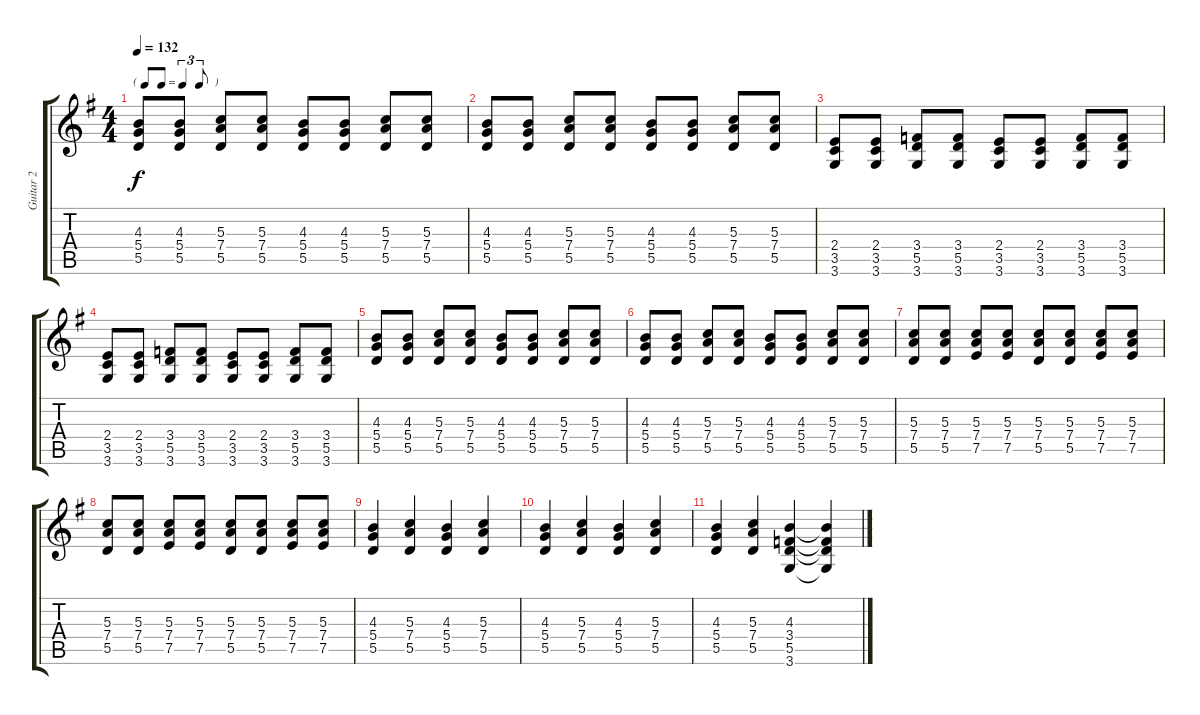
\track ("Guitar 2" "Guitar 2") {instrument acousticguitarsteel}
\staff {score tabs}
\tuning (E4 B3 G3 D3 A2 E2) {hide}
\ts (4 4)
\tf triplet8th
\tempo 132
\clef g2
\ks g
(4.3 5.4 5.5).8{dy f} (4.3 5.4 5.5).8 (5.3 7.4 5.5).8 (5.3 7.4 5.5).8 (4.3 5.4 5.5).8 (4.3 5.4 5.5).8 (5.3 7.4 5.5).8 (5.3 7.4 5.5).8 |
(4.3 5.4 5.5).8 (4.3 5.4 5.5).8 (5.3 7.4 5.5).8 (5.3 7.4 5.5).8 (4.3 5.4 5.5).8 (4.3 5.4 5.5).8 (5.3 7.4 5.5).8 (5.3 7.4 5.5).8 |
(2.4 3.5 3.6).8 (2.4 3.5 3.6).8 (3.4 5.5 3.6).8 (3.4 5.5 3.6).8 (2.4 3.5 3.6).8 (2.4 3.5 3.6).8 (3.4 5.5 3.6).8 (3.4 5.5 3.6).8 |
(2.4 3.5 3.6).8 (2.4 3.5 3.6).8 (3.4 5.5 3.6).8 (3.4 5.5 3.6).8 (2.4 3.5 3.6).8 (2.4 3.5 3.6).8 (3.4 5.5 3.6).8 (3.4 5.5 3.6).8 |
(4.3 5.4 5.5).8 (4.3 5.4 5.5).8 (5.3 7.4 5.5).8 (5.3 7.4 5.5).8 (4.3 5.4 5.5).8 (4.3 5.4 5.5).8 (5.3 7.4 5.5).8 (5.3 7.4 5.5).8 |
(4.3 5.4 5.5).8 (4.3 5.4 5.5).8 (5.3 7.4 5.5).8 (5.3 7.4 5.5).8 (4.3 5.4 5.5).8 (4.3 5.4 5.5).8 (5.3 7.4 5.5).8 (5.3 7.4 5.5).8 |
(5.3 7.4 5.5).8 (5.3 7.4 5.5).8 (5.3 7.4 7.5).8 (5.3 7.4 7.5).8 (5.3 7.4 5.5).8 (5.3 7.4 5.5).8 (5.3 7.4 7.5).8 (5.3 7.4 7.5).8 |
(5.3 7.4 5.5).8 (5.3 7.4 5.5).8 (5.3 7.4 7.5).8 (5.3 7.4 7.5).8 (5.3 7.4 5.5).8 (5.3 7.4 5.5).8 (5.3 7.4 7.5).8 (5.3 7.4 7.5).8 |
(4.3 5.4 5.5).4 (5.3 7.4 5.5).4 (4.3 5.4 5.5).4 (5.3 7.4 5.5).4 |
(4.3 5.4 5.5).4 (5.3 7.4 5.5).4 (4.3 5.4 5.5).4 (5.3 7.4 5.5).4 |
(4.3 5.4 5.5).4 (5.3 7.4 5.5).4 (4.3 3.4 5.5 3.6).4 (4.3{t} 3.4{t} 5.5{t} 3.6{t}).4
